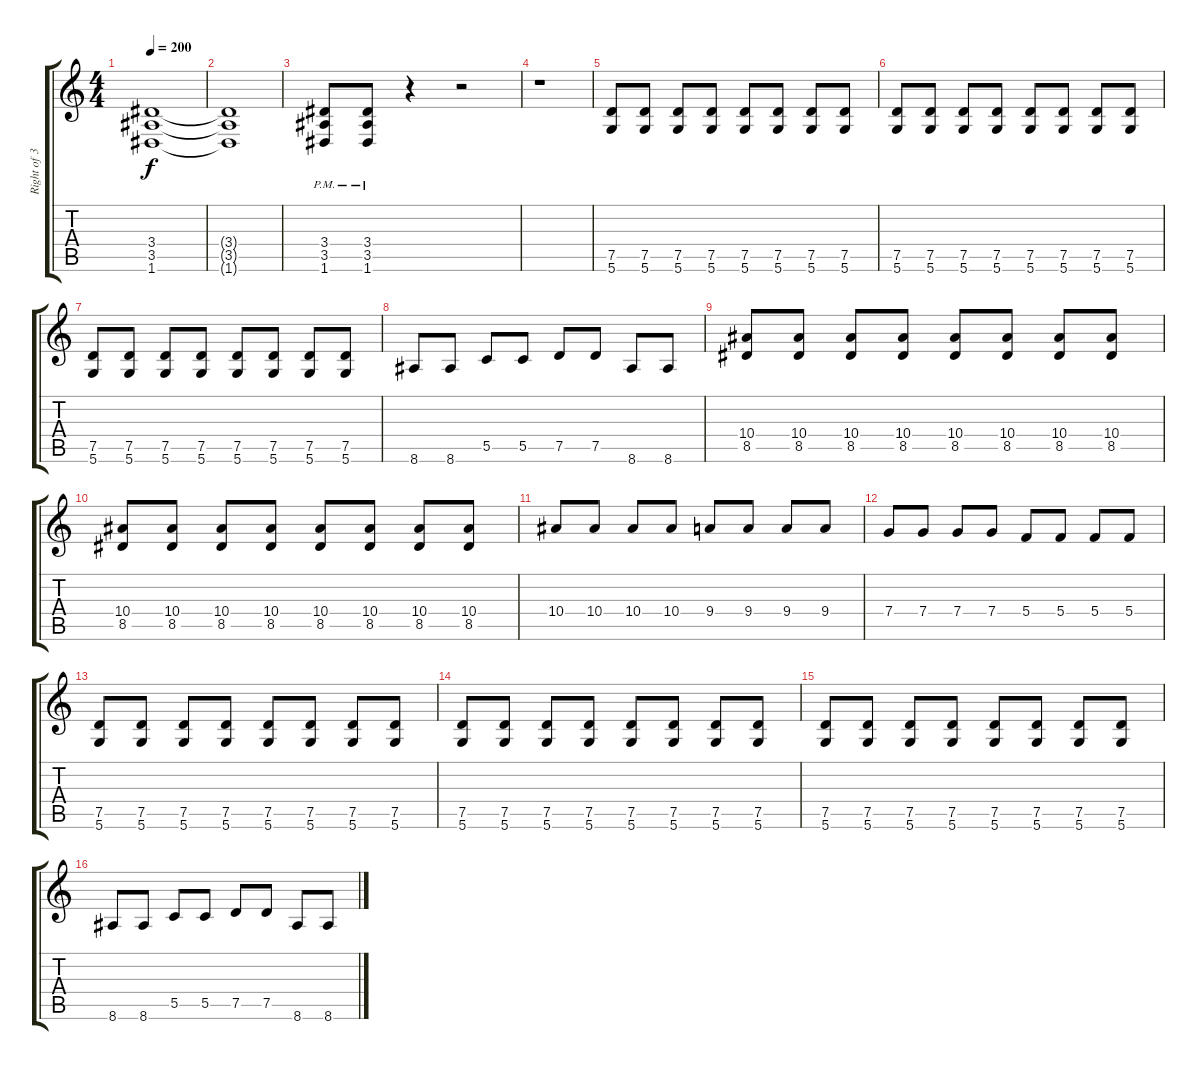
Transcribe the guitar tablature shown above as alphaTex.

\track ("Right of 3" "Right of 3") {instrument distortionguitar}
\staff {score tabs}
\tuning (D4 A3 F3 C3 G2 D2) {hide}
\ts (4 4)
\tempo 200
\clef g2
\ks c
(3.4 3.5 1.6).1{dy f} |
(3.4{t} 3.5{t} 1.6{t}).1 |
(3.4{pm} 3.5{pm} 1.6{pm}).8 (3.4{pm} 3.5{pm} 1.6{pm}).8 r.4 r.2 |
r.1 |
(7.5 5.6).8 (7.5 5.6).8 (7.5 5.6).8 (7.5 5.6).8 (7.5 5.6).8 (7.5 5.6).8 (7.5 5.6).8 (7.5 5.6).8 |
(7.5 5.6).8 (7.5 5.6).8 (7.5 5.6).8 (7.5 5.6).8 (7.5 5.6).8 (7.5 5.6).8 (7.5 5.6).8 (7.5 5.6).8 |
(7.5 5.6).8 (7.5 5.6).8 (7.5 5.6).8 (7.5 5.6).8 (7.5 5.6).8 (7.5 5.6).8 (7.5 5.6).8 (7.5 5.6).8 |
8.6.8 8.6.8 5.5.8 5.5.8 7.5.8 7.5.8 8.6.8 8.6.8 |
(10.4 8.5).8 (10.4 8.5).8 (10.4 8.5).8 (10.4 8.5).8 (10.4 8.5).8 (10.4 8.5).8 (10.4 8.5).8 (10.4 8.5).8 |
(10.4 8.5).8 (10.4 8.5).8 (10.4 8.5).8 (10.4 8.5).8 (10.4 8.5).8 (10.4 8.5).8 (10.4 8.5).8 (10.4 8.5).8 |
10.4.8 10.4.8 10.4.8 10.4.8 9.4.8 9.4.8 9.4.8 9.4.8 |
7.4.8 7.4.8 7.4.8 7.4.8 5.4.8 5.4.8 5.4.8 5.4.8 |
(7.5 5.6).8 (7.5 5.6).8 (7.5 5.6).8 (7.5 5.6).8 (7.5 5.6).8 (7.5 5.6).8 (7.5 5.6).8 (7.5 5.6).8 |
(7.5 5.6).8 (7.5 5.6).8 (7.5 5.6).8 (7.5 5.6).8 (7.5 5.6).8 (7.5 5.6).8 (7.5 5.6).8 (7.5 5.6).8 |
(7.5 5.6).8 (7.5 5.6).8 (7.5 5.6).8 (7.5 5.6).8 (7.5 5.6).8 (7.5 5.6).8 (7.5 5.6).8 (7.5 5.6).8 |
8.6.8 8.6.8 5.5.8 5.5.8 7.5.8 7.5.8 8.6.8 8.6.8
